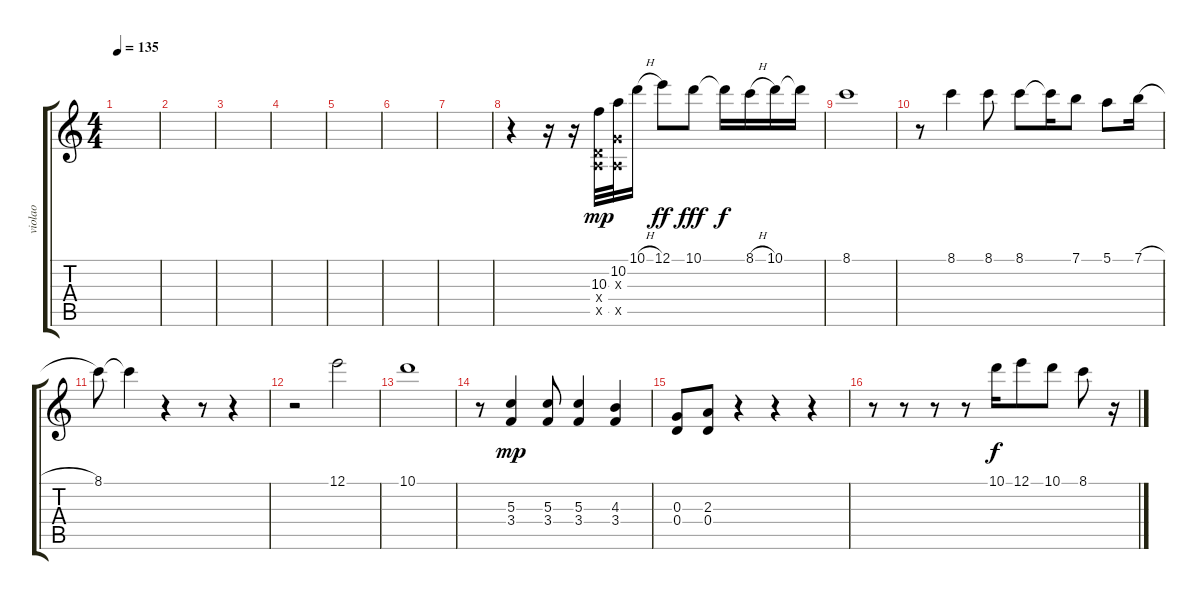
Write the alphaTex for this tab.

\track ("violao" "violao") {instrument acousticguitarsteel}
\staff {score tabs}
\tuning (E4 B3 G3 D3 A2 E2) {hide}
\ts (4 4)
\tempo 135
\clef g2
\ks c
|
|
|
|
|
|
|
r.4 r.16 r.16 (10.3 0.4{x} 0.5{x}).32{dy mp} (10.2 0.3{x} 0.5{x}).32 10.1{h}.16 12.1.8{dy ff} 10.1.8{dy fff} 10.1{t}.16{dy f} 8.1{h}.16 10.1.16 10.1{t}.16 |
8.1.1 |
r.8 8.1.4 8.1.8 8.1.8 8.1{t}.16 7.1.8 5.1.8 7.1{h}.16 |
8.1.8 8.1{t}.4 r.4 r.8 r.4 |
r.2 12.1.2 |
10.1.1 |
r.8 (5.3 3.4).4{dy mp} (5.3 3.4).8 (5.3 3.4).4 (4.3 3.4).4 |
(0.3 0.4).8 (2.3 0.4).8 r.4 r.4 r.4 |
r.8 r.8 r.8 r.8 10.1.16{dy f} 12.1.8 10.1.8 8.1.8 r.16
